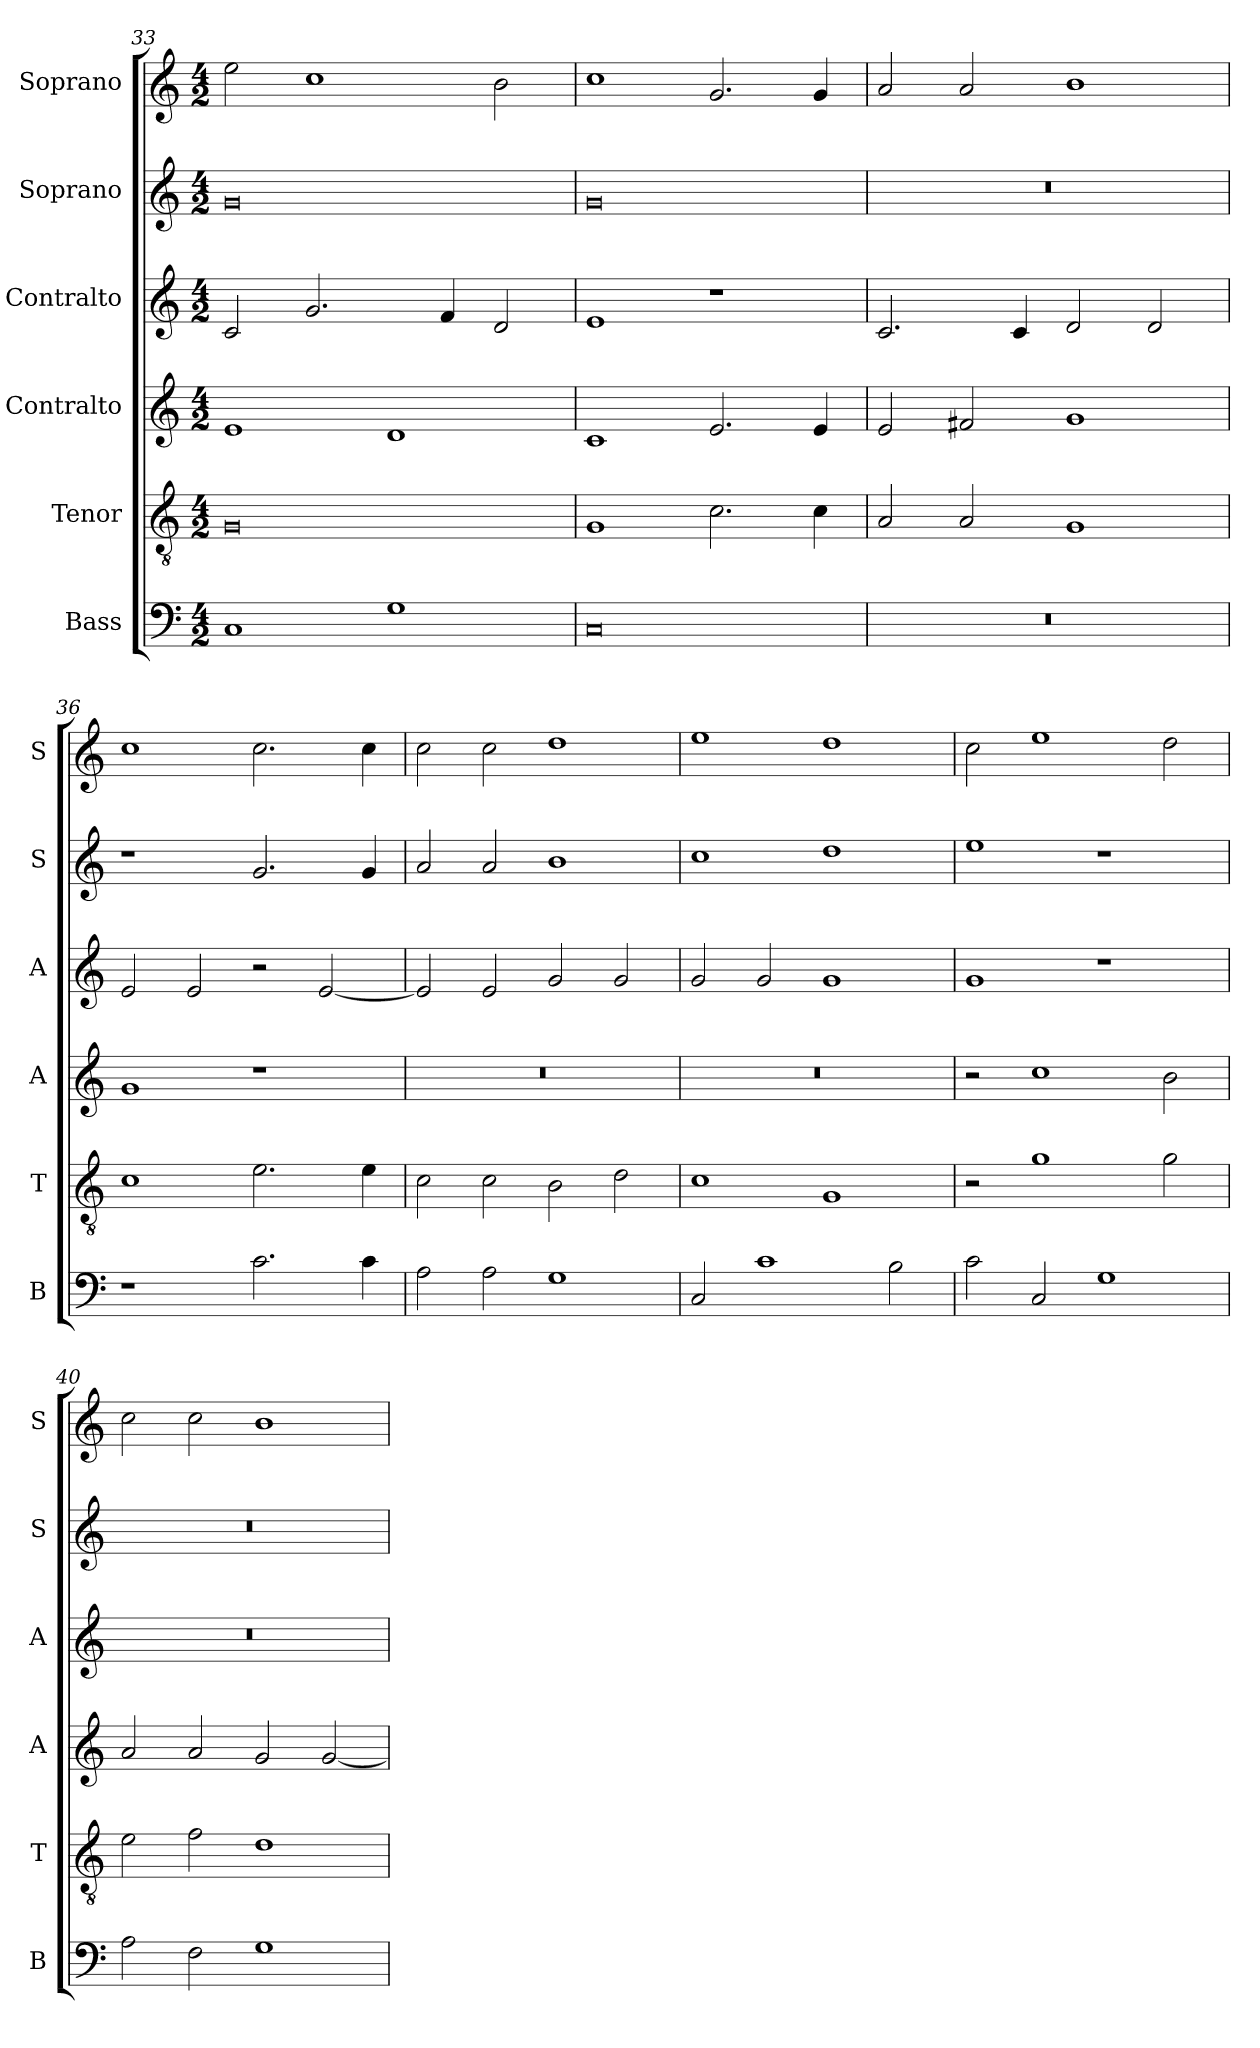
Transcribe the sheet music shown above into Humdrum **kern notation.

**kern	**kern	**kern	**kern	**kern	**kern
*part6	*part5	*part4	*part3	*part2	*part1
*staff6	*staff5	*staff4	*staff3	*staff2	*staff1
*I"Bass	*I"Tenor	*I"Contralto	*I"Contralto	*I"Soprano	*I"Soprano
*I'B	*I'T	*I'A	*I'A	*I'S	*I'S
*clefF4	*clefGv2	*clefG2	*clefG2	*clefG2	*clefG2
*k[]	*k[]	*k[]	*k[]	*k[]	*k[]
*C:ion	*C:ion	*C:ion	*C:ion	*C:ion	*C:ion
*M4/2	*M4/2	*M4/2	*M4/2	*M4/2	*M4/2
=33	=33	=33	=33	=33	=33
1C	0G	1e	2c	0g	2ee
.	.	.	2.g	.	1cc
1G	.	1d	.	.	.
.	.	.	4f	.	.
.	.	.	2d	.	2b
=34	=34	=34	=34	=34	=34
0C	1G	1c	1e	0g	1cc
.	2.c	2.e	1r	.	2.g
.	4c	4e	.	.	4g
=35	=35	=35	=35	=35	=35
0r	2A	2e	2.c	0r	2a
.	2A	2f#X	.	.	2a
.	.	.	4c	.	.
.	1G	1g	2d	.	1b
.	.	.	2d	.	.
=36	=36	=36	=36	=36	=36
1r	1c	1g	2e	1r	1cc
.	.	.	2e	.	.
2.c	2.e	1r	2r	2.g	2.cc
.	.	.	[2e	.	.
4c	4e	.	.	4g	4cc
=37	=37	=37	=37	=37	=37
2A	2c	0r	2e]	2a	2cc
2A	2c	.	2e	2a	2cc
1G	2B	.	2g	1b	1dd
.	2d	.	2g	.	.
=38	=38	=38	=38	=38	=38
2C	1c	0r	2g	1cc	1ee
1c	.	.	2g	.	.
.	1G	.	1g	1dd	1dd
2B	.	.	.	.	.
=39	=39	=39	=39	=39	=39
2c	2r	2r	1g	1ee	2cc
2C	1g	1cc	.	.	1ee
1G	.	.	1r	1r	.
.	2g	2b	.	.	2dd
=40	=40	=40	=40	=40	=40
2A	2e	2a	0r	0r	2cc
2F	2f	2a	.	.	2cc
1G	1d	2g	.	.	1b
.	.	[2g	.	.	.
=	=	=	=	=	=
*-	*-	*-	*-	*-	*-
